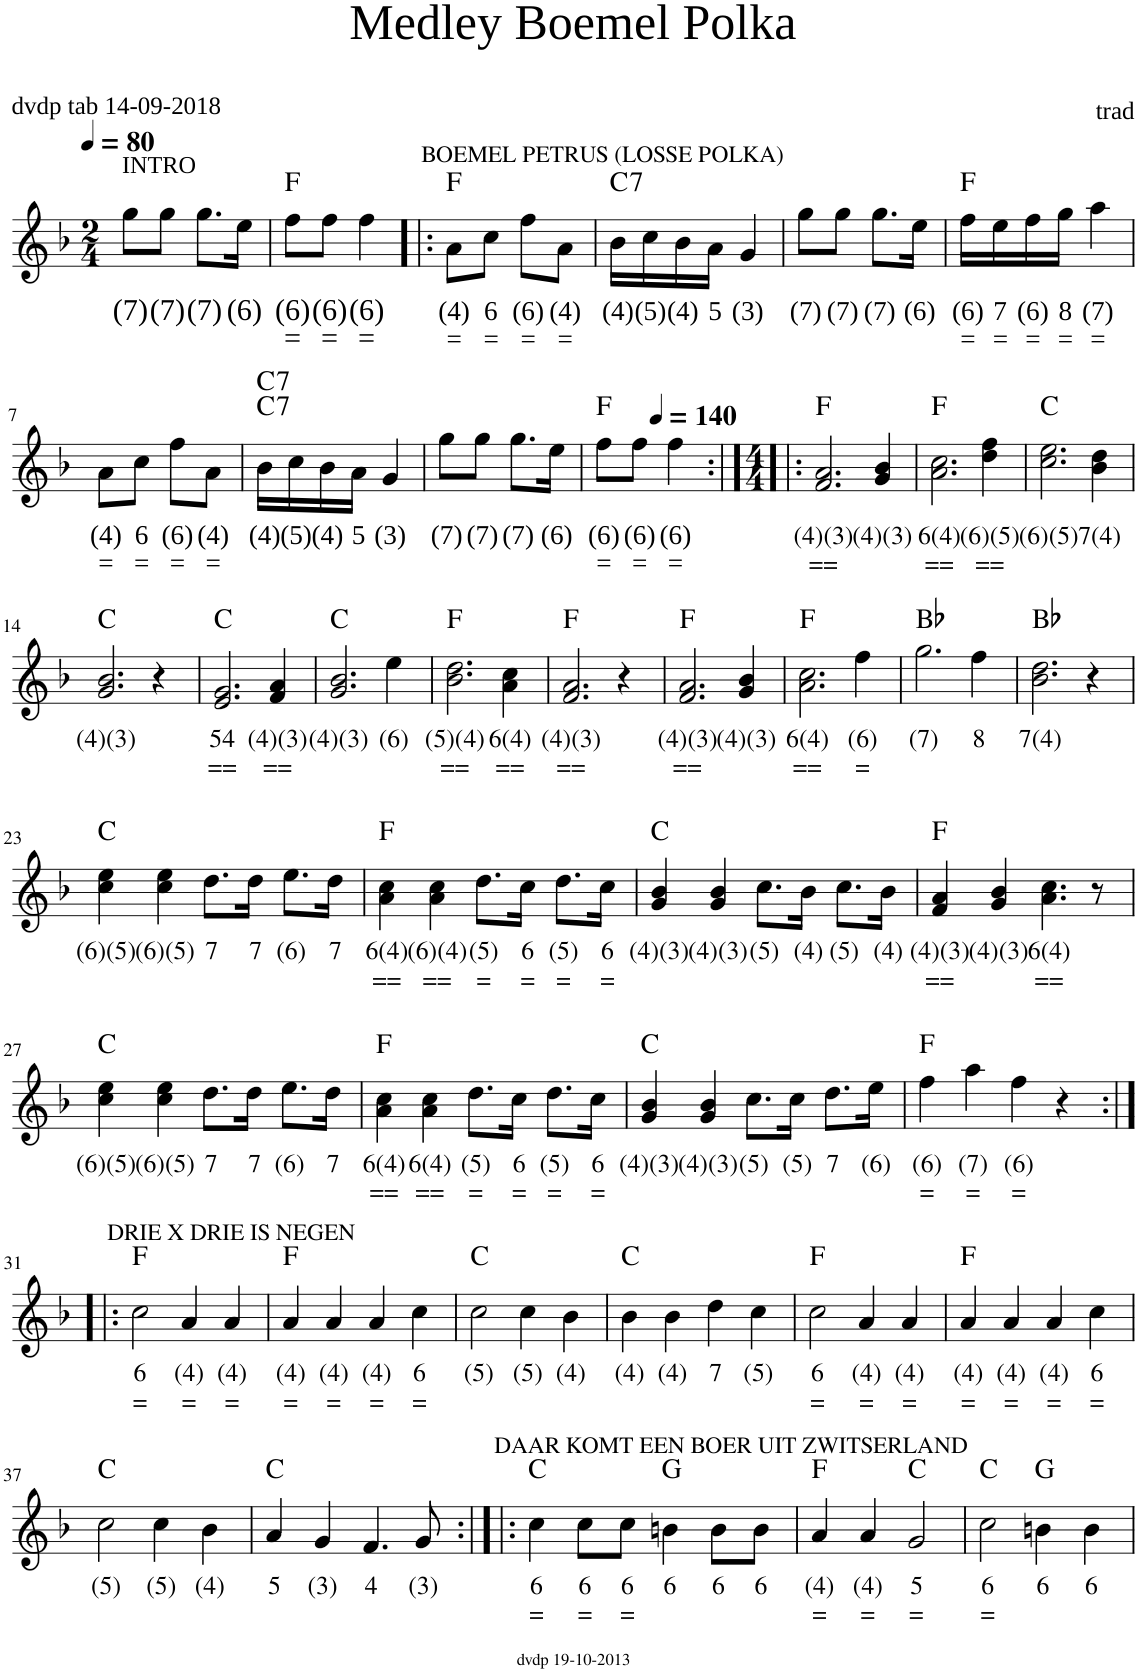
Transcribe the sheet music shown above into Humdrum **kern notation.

**kern	**text	**text	**harte
*part1	*part1	*part1	*part1
*staff1	*staff1	*staff1	*
*I"Voice	*	*	*
*clefG2	*	*	*
*k[b-]	*	*	*
*M2/4	*	*	*
*MM80	*	*	*
=1	=1	=1	=1
!LO:TX:a:t=INTRO	!	!	!
!	!LO:LY:b	!	!
8gg\L	(7)	.	.
!	!LO:LY:b	!	!
8gg\J	(7)	.	.
!	!LO:LY:b	!	!
8.gg\L	(7)	.	.
!	!LO:LY:b	!	!
16ee\Jk	(6)	.	.
=2	=2	=2	=2
!	!LO:LY:b	!LO:LY:b	!
8ff\L	(6)	=	F:maj
!	!LO:LY:b	!LO:LY:b	!
8ff\J	(6)	=	.
!	!LO:LY:b	!LO:LY:b	!
4ff\	(6)	=	.
=3!|:	=3!|:	=3!|:	=3!|:
!LO:TX:a:t=BOEMEL PETRUS (LOSSE POLKA)	!	!	!
!	!LO:LY:b	!LO:LY:b	!
8a\L	(4)	=	F:maj
!	!LO:LY:b	!LO:LY:b	!
8cc\J	6	=	.
!	!LO:LY:b	!LO:LY:b	!
8ff\L	(6)	=	.
!	!LO:LY:b	!LO:LY:b	!
8a\J	(4)	=	.
=4	=4	=4	=4
!	!LO:LY:b	!	!LO:H:kt=7
16b-\LL	(4)	.	C:7
!	!LO:LY:b	!	!
16cc\	(5)	.	.
!	!LO:LY:b	!	!
16b-\	(4)	.	.
!	!LO:LY:b	!	!
16a\JJ	5	.	.
!	!LO:LY:b	!	!
4g/	(3)	.	.
=5	=5	=5	=5
!	!LO:LY:b	!	!
8gg\L	(7)	.	.
!	!LO:LY:b	!	!
8gg\J	(7)	.	.
!	!LO:LY:b	!	!
8.gg\L	(7)	.	.
!	!LO:LY:b	!	!
16ee\Jk	(6)	.	.
=6	=6	=6	=6
!	!LO:LY:b	!LO:LY:b	!
16ff\LL	(6)	=	F:maj
!	!LO:LY:b	!LO:LY:b	!
16ee\	7	=	.
!	!LO:LY:b	!LO:LY:b	!
16ff\	(6)	=	.
!	!LO:LY:b	!LO:LY:b	!
16gg\JJ	8	=	.
!	!LO:LY:b	!LO:LY:b	!
4aa\	(7)	=	.
!!LO:LB:g=z
=7	=7	=7	=7
!	!LO:LY:b	!LO:LY:b	!
8a\L	(4)	=	.
!	!LO:LY:b	!LO:LY:b	!
8cc\J	6	=	.
!	!LO:LY:b	!LO:LY:b	!
8ff\L	(6)	=	.
!	!LO:LY:b	!LO:LY:b	!
8a\J	(4)	=	.
=8	=8	=8	=8
!	!LO:LY:b	!	!LO:H:n=1:kt=7
!	!	!	!LO:H:n=2:kt=7
16b-\LL	(4)	.	C:7 C:7
!	!LO:LY:b	!	!
16cc\	(5)	.	.
!	!LO:LY:b	!	!
16b-\	(4)	.	.
!	!LO:LY:b	!	!
16a\JJ	5	.	.
!	!LO:LY:b	!	!
4g/	(3)	.	.
=9	=9	=9	=9
!	!LO:LY:b	!	!
8gg\L	(7)	.	.
!	!LO:LY:b	!	!
8gg\J	(7)	.	.
!	!LO:LY:b	!	!
8.gg\L	(7)	.	.
!	!LO:LY:b	!	!
16ee\Jk	(6)	.	.
=10	=10	=10	=10
!	!LO:LY:b	!LO:LY:b	!
8ff\L	(6)	=	F:maj
!	!LO:LY:b	!LO:LY:b	!
8ff\J	(6)	=	.
!	!LO:LY:b	!LO:LY:b	!
4ff\	(6)	=	.
=11:|!|:	=11:|!|:	=11:|!|:	=11:|!|:
*M4/4	*	*	*
*MM140	*	*	*
!	!LO:LY:b	!LO:LY:b	!
2.f/ 2.a/	(4)(3)	==	F:maj
!	!LO:LY:b	!	!
4g/ 4b-/	(4)(3)	.	.
=12	=12	=12	=12
!	!LO:LY:b	!LO:LY:b	!
2.a\ 2.cc\	6(4)	==	F:maj
!	!LO:LY:b	!LO:LY:b	!
4dd\ 4ff\	(6)(5)	==	.
=13	=13	=13	=13
!	!LO:LY:b	!	!
2.cc\ 2.ee\	(6)(5)	.	C:maj
!	!LO:LY:b	!	!
4b-\ 4dd\	7(4)	.	.
!!LO:LB:g=z
=14	=14	=14	=14
!	!LO:LY:b	!	!
2.g/ 2.b-/	(4)(3)	.	C:maj
4r	.	.	.
=15	=15	=15	=15
!	!LO:LY:b	!LO:LY:b	!
2.e/ 2.g/	54	==	C:maj
!	!LO:LY:b	!LO:LY:b	!
4f/ 4a/	(4)(3)	==	.
=16	=16	=16	=16
!	!LO:LY:b	!	!
2.g/ 2.b-/	(4)(3)	.	C:maj
!	!LO:LY:b	!	!
4ee\	(6)	.	.
=17	=17	=17	=17
!	!LO:LY:b	!LO:LY:b	!
2.b-\ 2.dd\	(5)(4)	==	F:maj
!	!LO:LY:b	!LO:LY:b	!
4a\ 4cc\	6(4)	==	.
=18	=18	=18	=18
!	!LO:LY:b	!LO:LY:b	!
2.f/ 2.a/	(4)(3)	==	F:maj
4r	.	.	.
=19	=19	=19	=19
!	!LO:LY:b	!LO:LY:b	!
2.f/ 2.a/	(4)(3)	==	F:maj
!	!LO:LY:b	!	!
4g/ 4b-/	(4)(3)	.	.
=20	=20	=20	=20
!	!LO:LY:b	!LO:LY:b	!
2.a\ 2.cc\	6(4)	==	F:maj
!	!LO:LY:b	!LO:LY:b	!
4ff\	(6)	=	.
=21	=21	=21	=21
!	!LO:LY:b	!	!
2.gg\	(7)	.	Bb:maj
!	!LO:LY:b	!	!
4ff\	8	.	.
=22	=22	=22	=22
!	!LO:LY:b	!	!
2.b-\ 2.dd\	7(4)	.	Bb:maj
4r	.	.	.
!!LO:LB:g=z
=23	=23	=23	=23
!	!LO:LY:b	!	!
4cc\ 4ee\	(6)(5)	.	C:maj
!	!LO:LY:b	!	!
4cc\ 4ee\	(6)(5)	.	.
!	!LO:LY:b	!	!
8.dd\L	7	.	.
!	!LO:LY:b	!	!
16dd\Jk	7	.	.
!	!LO:LY:b	!	!
8.ee\L	(6)	.	.
!	!LO:LY:b	!	!
16dd\Jk	7	.	.
=24	=24	=24	=24
!	!LO:LY:b	!LO:LY:b	!
4a\ 4cc\	6(4)	==	F:maj
!	!LO:LY:b	!LO:LY:b	!
4a\ 4cc\	(6)(4)	==	.
!	!LO:LY:b	!LO:LY:b	!
8.dd\L	(5)	=	.
!	!LO:LY:b	!LO:LY:b	!
16cc\Jk	6	=	.
!	!LO:LY:b	!LO:LY:b	!
8.dd\L	(5)	=	.
!	!LO:LY:b	!LO:LY:b	!
16cc\Jk	6	=	.
=25	=25	=25	=25
!	!LO:LY:b	!	!
4g/ 4b-/	(4)(3)	.	C:maj
!	!LO:LY:b	!	!
4g/ 4b-/	(4)(3)	.	.
!	!LO:LY:b	!	!
8.cc\L	(5)	.	.
!	!LO:LY:b	!	!
16b-\Jk	(4)	.	.
!	!LO:LY:b	!	!
8.cc\L	(5)	.	.
!	!LO:LY:b	!	!
16b-\Jk	(4)	.	.
=26	=26	=26	=26
!	!LO:LY:b	!LO:LY:b	!
4f/ 4a/	(4)(3)	==	F:maj
!	!LO:LY:b	!	!
4g/ 4b-/	(4)(3)	.	.
!	!LO:LY:b	!LO:LY:b	!
4.a\ 4.cc\	6(4)	==	.
8r	.	.	.
!!LO:LB:g=z
=27	=27	=27	=27
!	!LO:LY:b	!	!
4cc\ 4ee\	(6)(5)	.	C:maj
!	!LO:LY:b	!	!
4cc\ 4ee\	(6)(5)	.	.
!	!LO:LY:b	!	!
8.dd\L	7	.	.
!	!LO:LY:b	!	!
16dd\Jk	7	.	.
!	!LO:LY:b	!	!
8.ee\L	(6)	.	.
!	!LO:LY:b	!	!
16dd\Jk	7	.	.
=28	=28	=28	=28
!	!LO:LY:b	!LO:LY:b	!
4a\ 4cc\	6(4)	==	F:maj
!	!LO:LY:b	!LO:LY:b	!
4a\ 4cc\	6(4)	==	.
!	!LO:LY:b	!LO:LY:b	!
8.dd\L	(5)	=	.
!	!LO:LY:b	!LO:LY:b	!
16cc\Jk	6	=	.
!	!LO:LY:b	!LO:LY:b	!
8.dd\L	(5)	=	.
!	!LO:LY:b	!LO:LY:b	!
16cc\Jk	6	=	.
=29	=29	=29	=29
!	!LO:LY:b	!	!
4g/ 4b-/	(4)(3)	.	C:maj
!	!LO:LY:b	!	!
4g/ 4b-/	(4)(3)	.	.
!	!LO:LY:b	!	!
8.cc\L	(5)	.	.
!	!LO:LY:b	!	!
16cc\Jk	(5)	.	.
!	!LO:LY:b	!	!
8.dd\L	7	.	.
!	!LO:LY:b	!	!
16ee\Jk	(6)	.	.
=30	=30	=30	=30
!	!LO:LY:b	!LO:LY:b	!
4ff\	(6)	=	F:maj
!	!LO:LY:b	!LO:LY:b	!
4aa\	(7)	=	.
!	!LO:LY:b	!LO:LY:b	!
4ff\	(6)	=	.
4r	.	.	.
!!LO:LB:g=z
=31:|!|:	=31:|!|:	=31:|!|:	=31:|!|:
!LO:TX:a:t=DRIE X DRIE IS NEGEN	!	!	!
!	!LO:LY:b	!LO:LY:b	!
2cc\	6	=	F:maj
!	!LO:LY:b	!LO:LY:b	!
4a/	(4)	=	.
!	!LO:LY:b	!LO:LY:b	!
4a/	(4)	=	.
=32	=32	=32	=32
!	!LO:LY:b	!LO:LY:b	!
4a/	(4)	=	F:maj
!	!LO:LY:b	!LO:LY:b	!
4a/	(4)	=	.
!	!LO:LY:b	!LO:LY:b	!
4a/	(4)	=	.
!	!LO:LY:b	!LO:LY:b	!
4cc\	6	=	.
=33	=33	=33	=33
!	!LO:LY:b	!	!
2cc\	(5)	.	C:maj
!	!LO:LY:b	!	!
4cc\	(5)	.	.
!	!LO:LY:b	!	!
4b-\	(4)	.	.
=34	=34	=34	=34
!	!LO:LY:b	!	!
4b-\	(4)	.	C:maj
!	!LO:LY:b	!	!
4b-\	(4)	.	.
!	!LO:LY:b	!	!
4dd\	7	.	.
!	!LO:LY:b	!	!
4cc\	(5)	.	.
=35	=35	=35	=35
!	!LO:LY:b	!LO:LY:b	!
2cc\	6	=	F:maj
!	!LO:LY:b	!LO:LY:b	!
4a/	(4)	=	.
!	!LO:LY:b	!LO:LY:b	!
4a/	(4)	=	.
=36	=36	=36	=36
!	!LO:LY:b	!LO:LY:b	!
4a/	(4)	=	F:maj
!	!LO:LY:b	!LO:LY:b	!
4a/	(4)	=	.
!	!LO:LY:b	!LO:LY:b	!
4a/	(4)	=	.
!	!LO:LY:b	!LO:LY:b	!
4cc\	6	=	.
!!LO:LB:g=z
=37	=37	=37	=37
!	!LO:LY:b	!	!
2cc\	(5)	.	C:maj
!	!LO:LY:b	!	!
4cc\	(5)	.	.
!	!LO:LY:b	!	!
4b-\	(4)	.	.
=38	=38	=38	=38
!	!LO:LY:b	!	!
4a/	5	.	C:maj
!	!LO:LY:b	!	!
4g/	(3)	.	.
!	!LO:LY:b	!	!
4.f/	4	.	.
!	!LO:LY:b	!	!
8g/	(3)	.	.
=39:|!|:	=39:|!|:	=39:|!|:	=39:|!|:
!LO:TX:a:t=DAAR KOMT EEN BOER UIT ZWITSERLAND	!	!	!
!	!LO:LY:b	!LO:LY:b	!
4cc\	6	=	C:maj
!	!LO:LY:b	!LO:LY:b	!
8cc\L	6	=	.
!	!LO:LY:b	!LO:LY:b	!
8cc\J	6	=	.
!	!LO:LY:b	!	!
4bn\	6	.	G:maj
!	!LO:LY:b	!	!
8b\L	6	.	.
!	!LO:LY:b	!	!
8b\J	6	.	.
=40	=40	=40	=40
!	!LO:LY:b	!LO:LY:b	!
4a/	(4)	=	F:maj
!	!LO:LY:b	!LO:LY:b	!
4a/	(4)	=	.
!	!LO:LY:b	!LO:LY:b	!
2g/	5	=	C:maj
=41	=41	=41	=41
!	!LO:LY:b	!LO:LY:b	!
2cc\	6	=	C:maj
!	!LO:LY:b	!	!
4bn\	6	.	G:maj
!	!LO:LY:b	!	!
4b\	6	.	.
=	=	=	=
*-	*-	*-	*-
